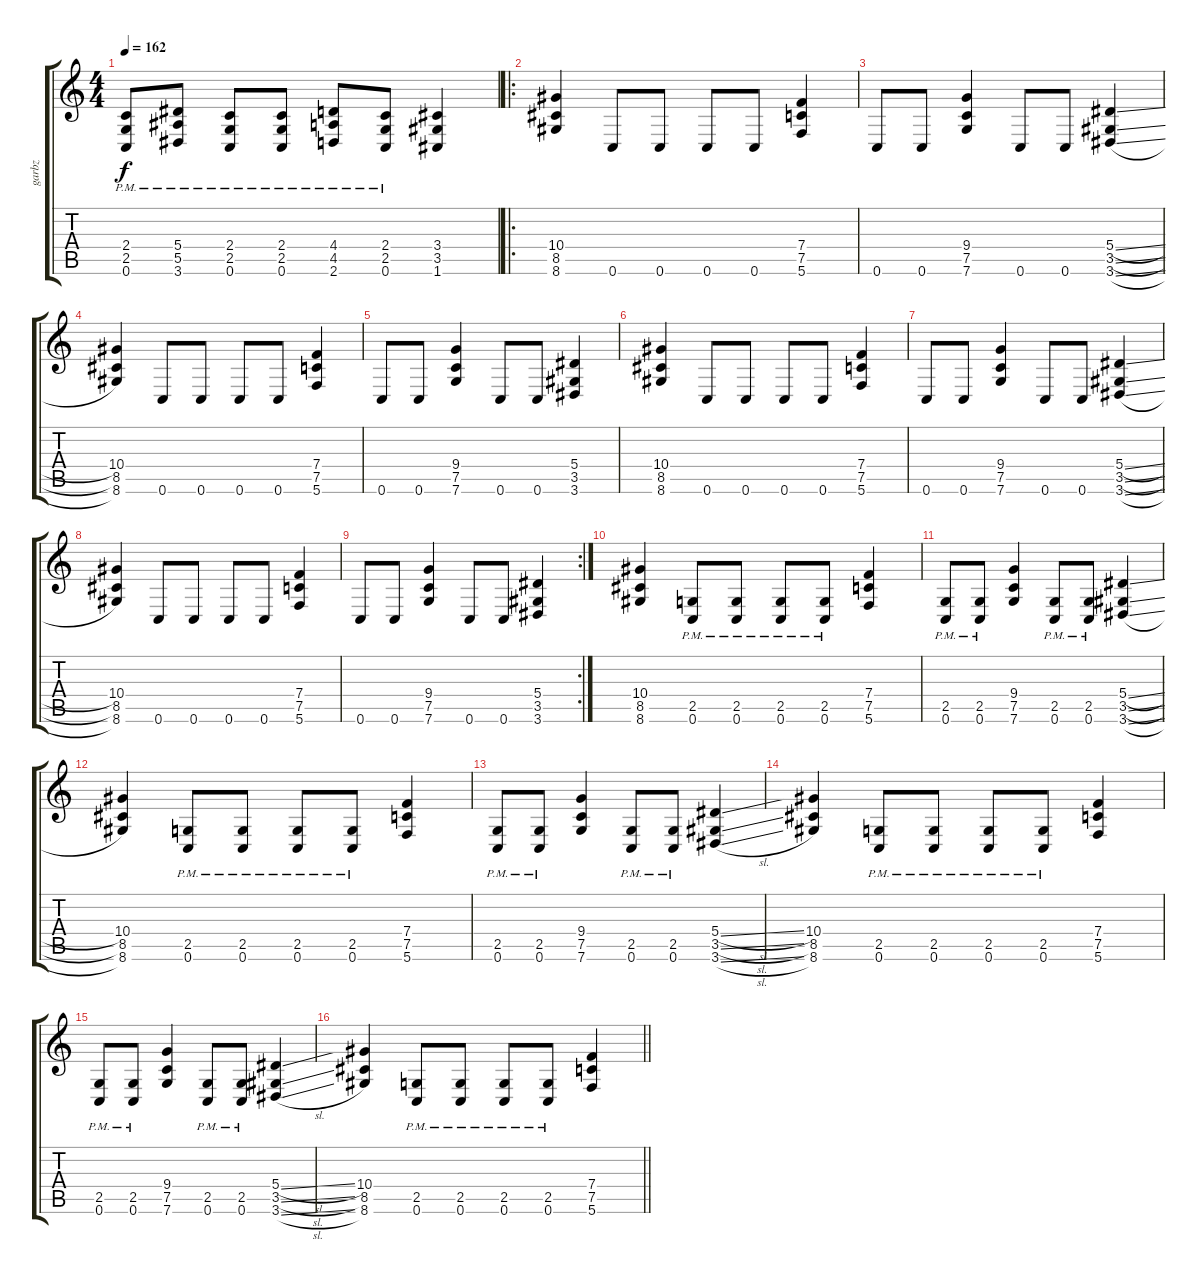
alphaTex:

\track ("garbz" "garbz") {instrument distortionguitar}
\staff {score tabs}
\tuning (C4 G3 Eb3 Bb2 F2 C2) {hide}
\ts (4 4)
\tempo 162
\clef g2
\ks c
(2.4{pm} 2.5{pm} 0.6{pm}).8{dy f} (5.4{pm} 5.5{pm} 3.6{pm}).8 (2.4{pm} 2.5{pm} 0.6{pm}).8 (2.4{pm} 2.5{pm} 0.6{pm}).8 (4.4{pm} 4.5{pm} 2.6{pm}).8 (2.4{pm} 2.5{pm} 0.6{pm}).8 (3.4 3.5 1.6).4 |
\ro
(10.4 8.5 8.6).4 0.6.8 0.6.8 0.6.8 0.6.8 (7.4 7.5 5.6).4 |
0.6.8 0.6.8 (9.4 7.5 7.6).4 0.6.8 0.6.8 (5.4{sl} 3.5{sl} 3.6{sl}).4 |
(10.4 8.5 8.6).4 0.6.8 0.6.8 0.6.8 0.6.8 (7.4 7.5 5.6).4 |
0.6.8 0.6.8 (9.4 7.5 7.6).4 0.6.8 0.6.8 (5.4 3.5 3.6).4 |
(10.4 8.5 8.6).4 0.6.8 0.6.8 0.6.8 0.6.8 (7.4 7.5 5.6).4 |
0.6.8 0.6.8 (9.4 7.5 7.6).4 0.6.8 0.6.8 (5.4{sl} 3.5{sl} 3.6{sl}).4 |
(10.4 8.5 8.6).4 0.6.8 0.6.8 0.6.8 0.6.8 (7.4 7.5 5.6).4 |
\rc 2
0.6.8 0.6.8 (9.4 7.5 7.6).4 0.6.8 0.6.8 (5.4 3.5 3.6).4 |
(10.4 8.5 8.6).4 (2.5{pm} 0.6{pm}).8 (2.5{pm} 0.6{pm}).8 (2.5{pm} 0.6{pm}).8 (2.5{pm} 0.6{pm}).8 (7.4 7.5 5.6).4 |
(2.5{pm} 0.6{pm}).8 (2.5{pm} 0.6{pm}).8 (9.4 7.5 7.6).4 (2.5{pm} 0.6{pm}).8 (2.5{pm} 0.6{pm}).8 (5.4{sl} 3.5{sl} 3.6{sl}).4 |
(10.4 8.5 8.6).4 (2.5{pm} 0.6{pm}).8 (2.5{pm} 0.6{pm}).8 (2.5{pm} 0.6{pm}).8 (2.5{pm} 0.6{pm}).8 (7.4 7.5 5.6).4 |
(2.5{pm} 0.6{pm}).8 (2.5{pm} 0.6{pm}).8 (9.4 7.5 7.6).4 (2.5{pm} 0.6{pm}).8 (2.5{pm} 0.6{pm}).8 (5.4{sl} 3.5{sl} 3.6{sl}).4 |
(10.4 8.5 8.6).4 (2.5{pm} 0.6{pm}).8 (2.5{pm} 0.6{pm}).8 (2.5{pm} 0.6{pm}).8 (2.5{pm} 0.6{pm}).8 (7.4 7.5 5.6).4 |
(2.5{pm} 0.6{pm}).8 (2.5{pm} 0.6{pm}).8 (9.4 7.5 7.6).4 (2.5{pm} 0.6{pm}).8 (2.5{pm} 0.6{pm}).8 (5.4{sl} 3.5{sl} 3.6{sl}).4 |
\barLineRight lightlight
(10.4 8.5 8.6).4 (2.5{pm} 0.6{pm}).8 (2.5{pm} 0.6{pm}).8 (2.5{pm} 0.6{pm}).8 (2.5{pm} 0.6{pm}).8 (7.4 7.5 5.6).4
